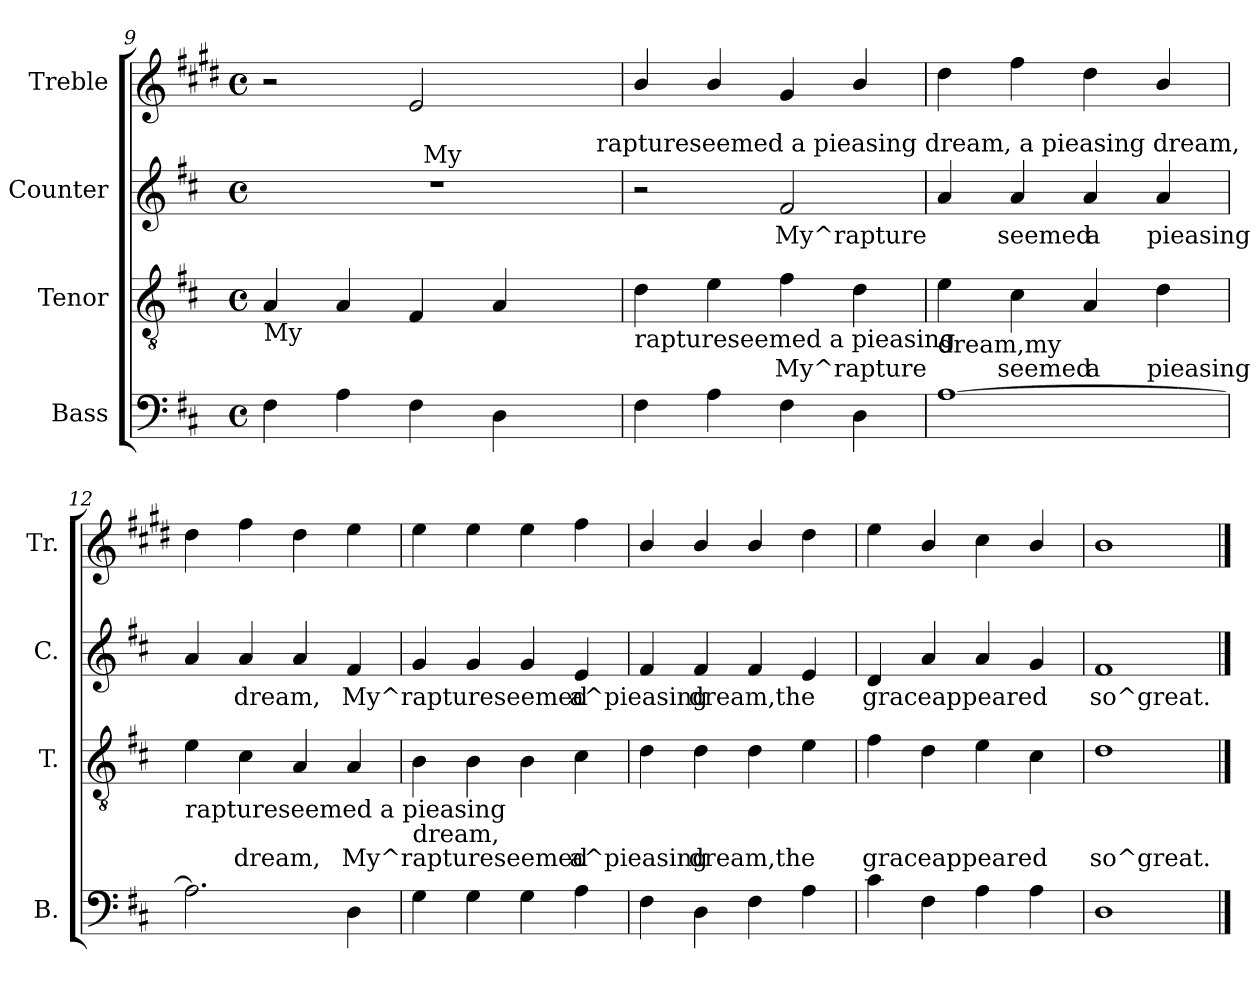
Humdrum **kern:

**kern	**kern	**text	**kern	**text	**kern
*part4	*part3	*part3	*part2	*part2	*part1
*staff4	*staff3	*staff3	*staff2	*staff2	*staff1
*I"Bass	*I"Tenor	*	*I"Counter	*	*I"Treble
*I'B.	*I'T.	*	*I'C.	*	*I'Tr.
*clefF4	*clefGv2	*	*clefG2	*	*clefG2
*	*	*	*	*	*ITrd1c2
*k[f#c#]	*k[f#c#]	*	*k[f#c#]	*	*k[f#c#]
*D:	*D:	*	*D:	*	*D:
*M4/4	*M4/4	*	*M4/4	*	*M4/4
*met(c)	*met(c)	*	*met(c)	*	*met(c)
=9	=9	=9	=9	=9	=9
!	!LO:TX:b:t=My	!	!	!	!
!	!	!LO:LY:b:cj	!	!	!
*	*	*	*^	*	*
*	*	*	*	*^	*	*
4F#\	4A/	.	1r	2ryy	2ryy	.	2r
!	!	!LO:LY:b:cj	!	!	!	!	!
4A\	4A/	.	.	.	.	.	.
!	!	!LO:LY:b:cj	!	!	!	!	!
4F#\	4F#/	.	.	64ryy	4ryy	.	2d/
!	!	!	!	!LO:TX:a:t=My	!	!	!
.	.	.	.	4ryy	.	.	.
!	!	!LO:LY:b:cj	!	!	!	!	!
4D\	4A/	.	.	.	8ryy	.	.
.	.	.	.	8...ryy	.	.	.
.	.	.	.	.	16ryy	.	.
.	.	.	.	.	64ryy	.	.
!	!	!	!	!	!LO:TX:a:t=raptureseemed a pieasing dream, a pieasing dream,	!	!
.	.	.	.	.	32.ryy	.	.
=10	=10	=10	=10	=10	=10	=10	=10
!	!LO:TX:b:t=raptureseemed a pieasing	!	!	!	!	!	!
!	!	!LO:LY:b:cj	!	!	!	!	!
*	*	*	*v	*v	*v	*	*
4F#\	4d\	.	2r	.	4a>/
!	!	!LO:LY:b:cj	!	!	!
4A\	4e\	.	.	.	4a/
!	!	!LO:LY:b:cj	!	!LO:LY:b:cj	!
4F#\	4f#\	My^rapture	2f#/	My^rapture	4f#/
!	!	!LO:LY:b:cj	!	!	!
4D\	4d\	.	.	.	4a/
=11	=11	=11	=11	=11	=11
!	!LO:TX:b:t=dream,my	!	!	!	!
!	!	!LO:LY:b:cj	!	!LO:LY:b:cj	!
[>1A	4e\	.	4a/	.	4cc#\
!	!	!LO:LY:b:cj	!	!LO:LY:b:cj	!
.	4c#\	seemed	4a/	seemed	4ee\
!	!	!LO:LY:b:cj	!	!LO:LY:b:cj	!
.	4A/	a	4a/	a	4cc#\
!	!	!LO:LY:b:cj	!	!LO:LY:b:cj	!
.	4d\	pieasing	4a/	pieasing	4a/
=12	=12	=12	=12	=12	=12
!	!LO:TX:b:t=raptureseemed a pieasing	!	!	!	!
!	!	!LO:LY:b:cj	!	!LO:LY:b:cj	!
2.A\]	4e\	.	4a/	.	4cc#\
!	!	!LO:LY:b:cj	!	!LO:LY:b:cj	!
.	4c#\	dream,	4a/	dream,	4ee\
!	!	!LO:LY:b:cj	!	!LO:LY:b:cj	!
.	4A/	.	4a/	.	4cc#\
!	!	!LO:LY:b:cj	!	!LO:LY:b:cj	!
4D\	4A/	My^raptureseemed	4f#/	My^raptureseemed	4dd\
=13	=13	=13	=13	=13	=13
!	!LO:TX:b:t=dream,	!	!	!	!
!	!	!LO:LY:b:cj	!	!LO:LY:b:cj	!
4G\	4B\	.	4g/	.	4dd\
!	!	!LO:LY:b:cj	!	!LO:LY:b:cj	!
4G\	4B\	.	4g/	.	4dd\
!	!	!LO:LY:b:cj	!	!LO:LY:b:cj	!
4G\	4B\	.	4g/	.	4dd\
!	!	!LO:LY:b:cj	!	!LO:LY:b:cj	!
4A\	4c#\	a^pieasing	4e/	a^pieasing	4ee\
=14	=14	=14	=14	=14	=14
!	!	!LO:LY:b:cj	!	!LO:LY:b:cj	!
4F#\	4d\	.	4f#/	.	4a/
!	!	!LO:LY:b:cj	!	!LO:LY:b:cj	!
4D\	4d\	dream,the	4f#/	dream,the	4a/
!	!	!LO:LY:b:cj	!	!LO:LY:b:cj	!
4F#\	4d\	.	4f#/	.	4a/
!	!	!LO:LY:b:cj	!	!LO:LY:b:cj	!
4A\	4e\	.	4e/	.	4cc#\
=15	=15	=15	=15	=15	=15
!	!	!LO:LY:b:cj	!	!LO:LY:b:cj	!
4c#\	4f#\	graceappeared	4d/	graceappeared	4dd>\
!	!	!LO:LY:b:cj	!	!LO:LY:b:cj	!
4F#\	4d\	.	4a/	.	4a/
!	!	!LO:LY:b:cj	!	!LO:LY:b:cj	!
4A\	4e\	.	4a/	.	4b\
!	!	!LO:LY:b:cj	!	!LO:LY:b:cj	!
4A\	4c#\	.	4g/	.	4a/
=16	=16	=16	=16	=16	=16
!	!	!LO:LY:b:cj	!	!LO:LY:b:cj	!
1D	1d	so^great.	1f#	so^great.	1a
==	==	==	==	==	==
*-	*-	*-	*-	*-	*-
